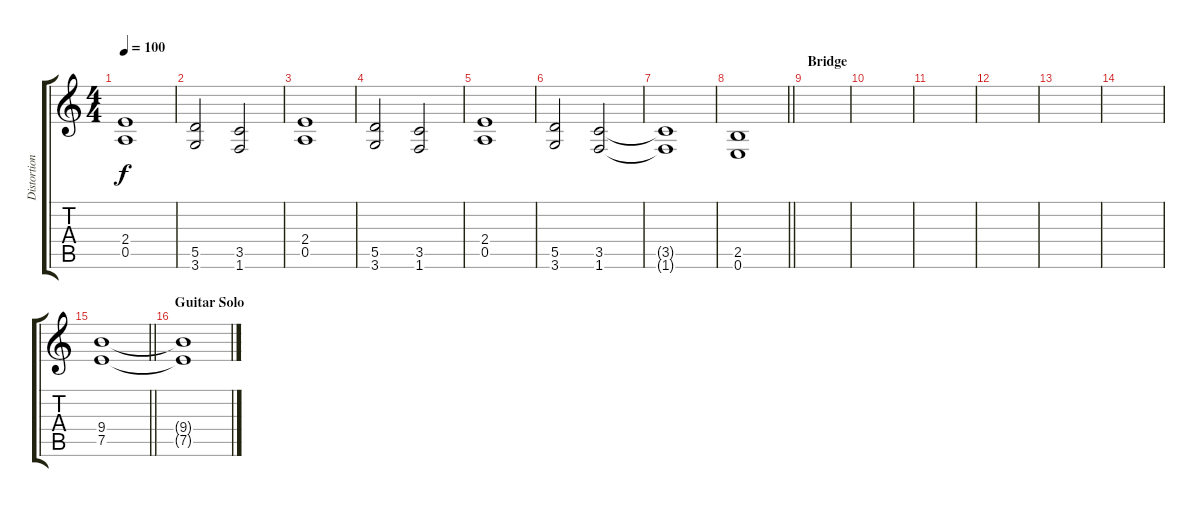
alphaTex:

\track ("Distortion" "Distortion") {instrument distortionguitar}
\staff {score tabs}
\tuning (E4 B3 G3 D3 A2 E2) {hide}
\ts (4 4)
\tempo 100
\clef g2
\ks c
(2.4 0.5).1{dy f} |
(5.5 3.6).2 (3.5 1.6).2 |
(2.4 0.5).1 |
(5.5 3.6).2 (3.5 1.6).2 |
(2.4 0.5).1 |
(5.5 3.6).2 (3.5 1.6).2 |
(3.5{t} 1.6{t}).1 |
\barLineRight lightlight
(2.5 0.6).1 |
\section ("" "Bridge")
|
|
|
|
|
|
\barLineRight lightlight
(9.4 7.5).1 |
\section ("" "Guitar Solo")
(9.4{t} 7.5{t}).1
